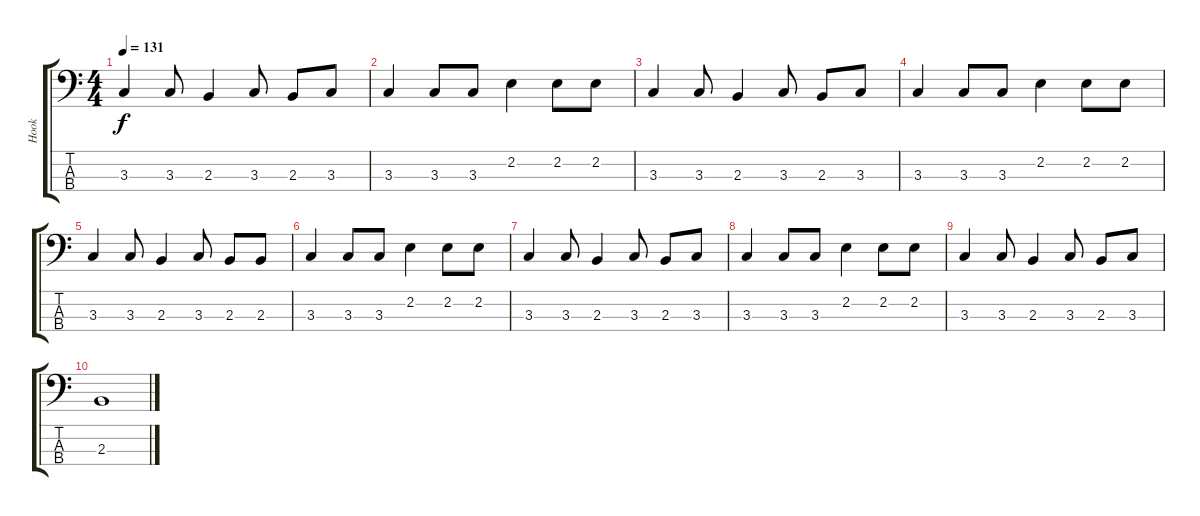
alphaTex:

\track ("Hook" "Hook") {instrument electricbassfinger}
\staff {score tabs}
\tuning (G2 D2 A1 E1) {hide}
\ts (4 4)
\tempo 131
\clef f4
\ks c
3.3.4{dy f} 3.3.8 2.3.4 3.3.8 2.3.8 3.3.8 |
3.3.4 3.3.8 3.3.8 2.2.4 2.2.8 2.2.8 |
3.3.4 3.3.8 2.3.4 3.3.8 2.3.8 3.3.8 |
3.3.4 3.3.8 3.3.8 2.2.4 2.2.8 2.2.8 |
3.3.4 3.3.8 2.3.4 3.3.8 2.3.8 2.3.8 |
3.3.4 3.3.8 3.3.8 2.2.4 2.2.8 2.2.8 |
3.3.4 3.3.8 2.3.4 3.3.8 2.3.8 3.3.8 |
3.3.4 3.3.8 3.3.8 2.2.4 2.2.8 2.2.8 |
3.3.4 3.3.8 2.3.4 3.3.8 2.3.8 3.3.8 |
2.3.1
